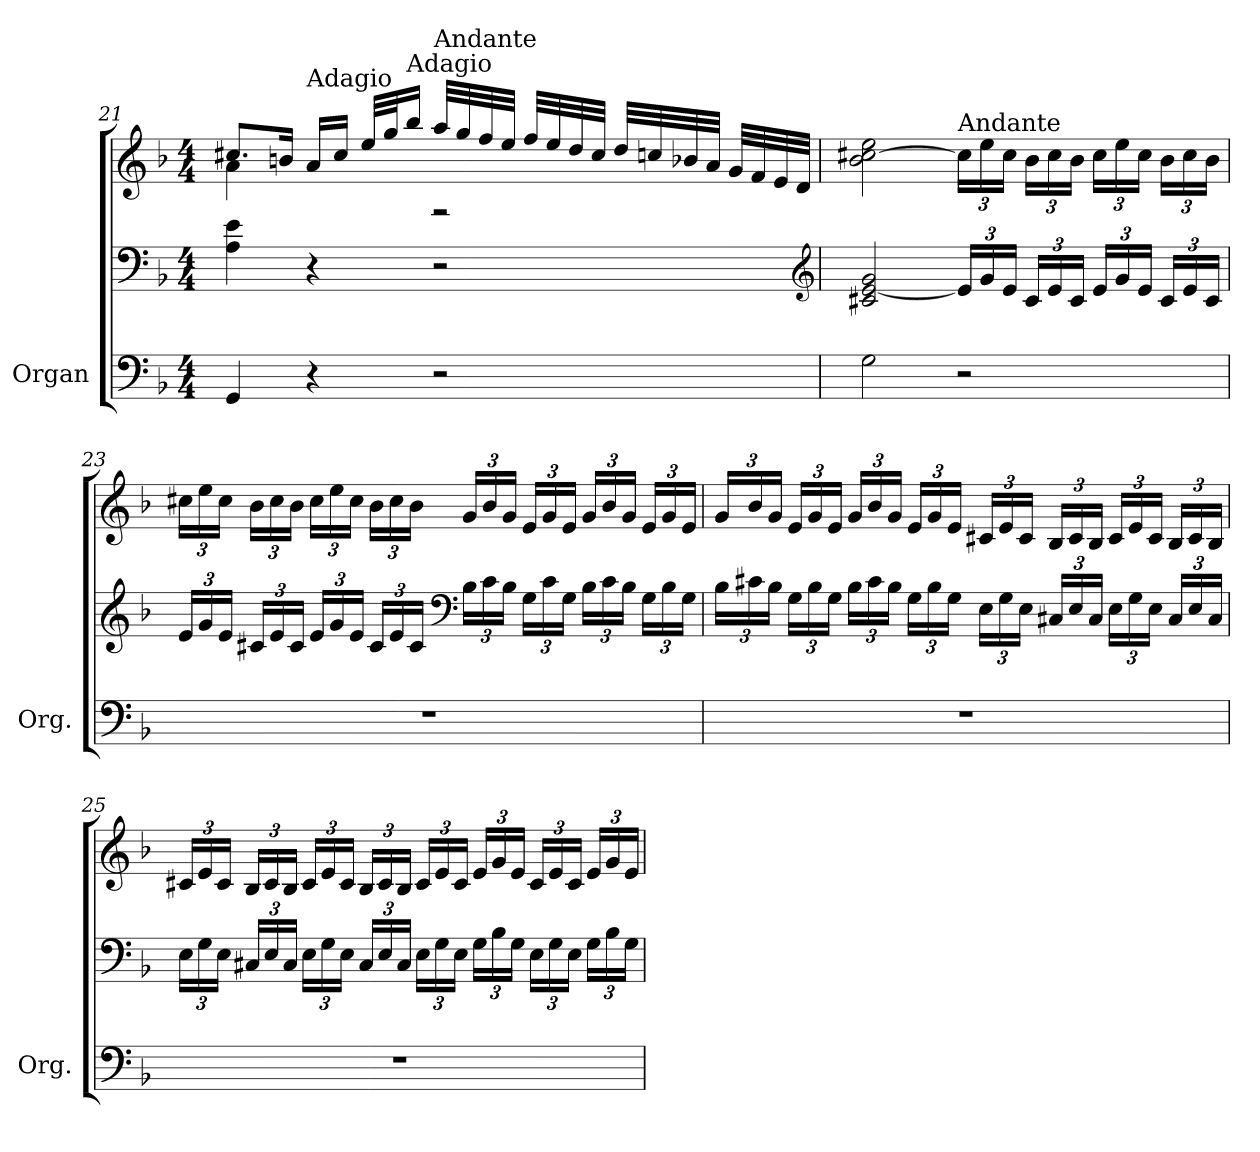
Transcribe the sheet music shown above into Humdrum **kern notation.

**kern	**kern	**kern
*part1	*part1	*part1
*staff3	*staff2	*staff1
*I"Organ	*	*
*I'Org.	*	*
!!LO:LB:g=z
*clefF4	*clefF4	*clefG2
*k[b-]	*k[b-]	*k[b-]
*F:	*F:	*F:
*M4/4	*M4/4	*M4/4
=21	=21	=21
*	*	*^
4GG/	4A\ 4e\	8.cc#X/L	4a\
.	.	16bn/Jk	.
!	!	!LO:TX:a:t=Adagio	!
4r	4r	16a/LL	4ryy
.	.	16cc#/JJ	.
.	.	32ee/LLL	.
.	.	32gg/J	.
!	!	!LO:TX:a:t=Adagio	!
.	.	16bb-/JJ	.
!	!	!LO:TX:a:t=Andante	!
2r	2r	32aa/LLL	2r
.	.	32gg/	.
.	.	32ff/	.
.	.	32ee/JJJ	.
.	.	32ff/LLL	.
.	.	32ee/	.
.	.	32dd/	.
.	.	32cc#/JJJ	.
.	.	32dd/LLL	.
.	.	32ccn/	.
.	.	32b-X/	.
.	.	32a/JJJ	.
.	.	32g/LLL	.
.	.	32f/	.
.	.	32e/	.
.	.	32d/JJJ	.
*	*	*v	*v
*	*clefG2	*
=22	=22	=22
2G\	2c#X/ [2e/ 2g/	2b-\ [2cc#X\ 2ee\
*	*Xbrackettup	*Xbrackettup
!	!	!LO:TX:a:t=Andante
2r	24e/LL]	24cc#\LL]
.	24g/	24ee\
.	24e/JJ	24cc#\JJ
.	24c#/LL	24b-\LL
.	24e/	24cc#\
.	24c#/JJ	24b-\JJ
.	24e/LL	24cc#\LL
.	24g/	24ee\
.	24e/JJ	24cc#\JJ
.	24c#/LL	24b-\LL
.	24e/	24cc#\
.	24c#/JJ	24b-\JJ
!!LO:LB:g=z
=23	=23	=23
1r	24e/LL	24cc#X\LL
.	24g/	24ee\
.	24e/JJ	24cc#\JJ
.	24c#X/LL	24b-\LL
.	24e/	24cc#\
.	24c#/JJ	24b-\JJ
.	24e/LL	24cc#\LL
.	24g/	24ee\
.	24e/JJ	24cc#\JJ
.	24c#/LL	24b-\LL
.	24e/	24cc#\
.	24c#/JJ	24b-\JJ
*	*clefF4	*
.	24B-\LL	24g/LL
.	24c#\	24b-/
.	24B-\JJ	24g/JJ
.	24G\LL	24e/LL
.	24c#\	24g/
.	24G\JJ	24e/JJ
.	24B-\LL	24g/LL
.	24c#\	24b-/
.	24B-\JJ	24g/JJ
.	24G\LL	24e/LL
.	24B-\	24g/
.	24G\JJ	24e/JJ
!!LO:PB:g=z
=24	=24	=24
1r	24B-\LL	24g/LL
.	24c#X\	24b-/
.	24B-\JJ	24g/JJ
.	24G\LL	24e/LL
.	24B-\	24g/
.	24G\JJ	24e/JJ
.	24B-\LL	24g/LL
.	24c#\	24b-/
.	24B-\JJ	24g/JJ
.	24G\LL	24e/LL
.	24B-\	24g/
.	24G\JJ	24e/JJ
.	24E\LL	24c#X/LL
.	24G\	24e/
.	24E\JJ	24c#/JJ
.	24C#X/LL	24B-/LL
.	24E/	24c#/
.	24C#/JJ	24B-/JJ
.	24E\LL	24c#/LL
.	24G\	24e/
.	24E\JJ	24c#/JJ
.	24C#/LL	24B-/LL
.	24E/	24c#/
.	24C#/JJ	24B-/JJ
!!LO:LB:g=z
=25	=25	=25
1r	24E\LL	24c#X/LL
.	24G\	24e/
.	24E\JJ	24c#/JJ
.	24C#X/LL	24B-/LL
.	24E/	24c#/
.	24C#/JJ	24B-/JJ
.	24E\LL	24c#/LL
.	24G\	24e/
.	24E\JJ	24c#/JJ
.	24C#/LL	24B-/LL
.	24E/	24c#/
.	24C#/JJ	24B-/JJ
.	24E\LL	24c#/LL
.	24G\	24e/
.	24E\JJ	24c#/JJ
.	24G\LL	24e/LL
.	24B-\	24g/
.	24G\JJ	24e/JJ
.	24E\LL	24c#/LL
.	24G\	24e/
.	24E\JJ	24c#/JJ
.	24G\LL	24e/LL
.	24B-\	24g/
.	24G\JJ	24e/JJ
=	=	=
*-	*-	*-
